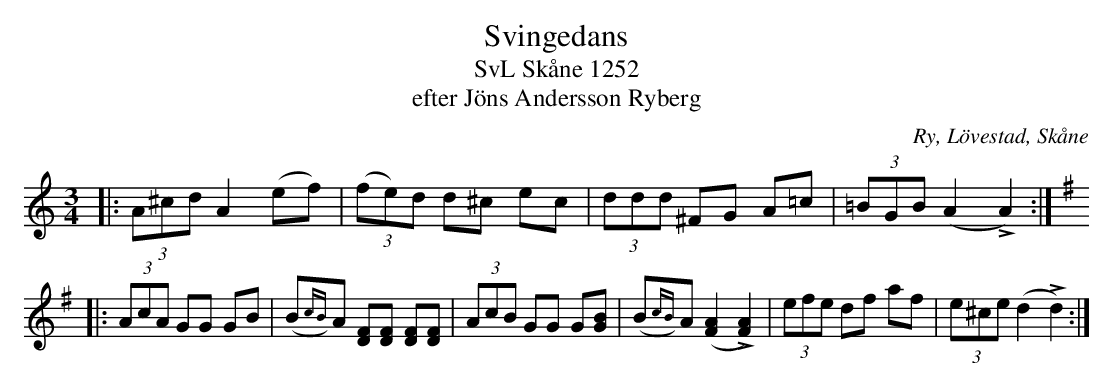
X:1
T:Svingedans
T:SvL Skåne 1252
T:efter Jöns Andersson Ryberg
O:Ry, Lövestad, Skåne
M:3/4
L:1/8
K:Am
|: (3A^cd A2 (ef) | (3(fe)d d^c ec | (3ddd ^FG A=c | (3=BGB (A2 LA2) :|
[K:Em]|: (3AcA GG GB | (B{cB})A [FD][FD] [FD][FD] | (3AcB GG G[BG] | (B{cB})A ([A2F2] L[A2F2]) | (3efe df af | (3e^ce (d2 Ld2) :|
